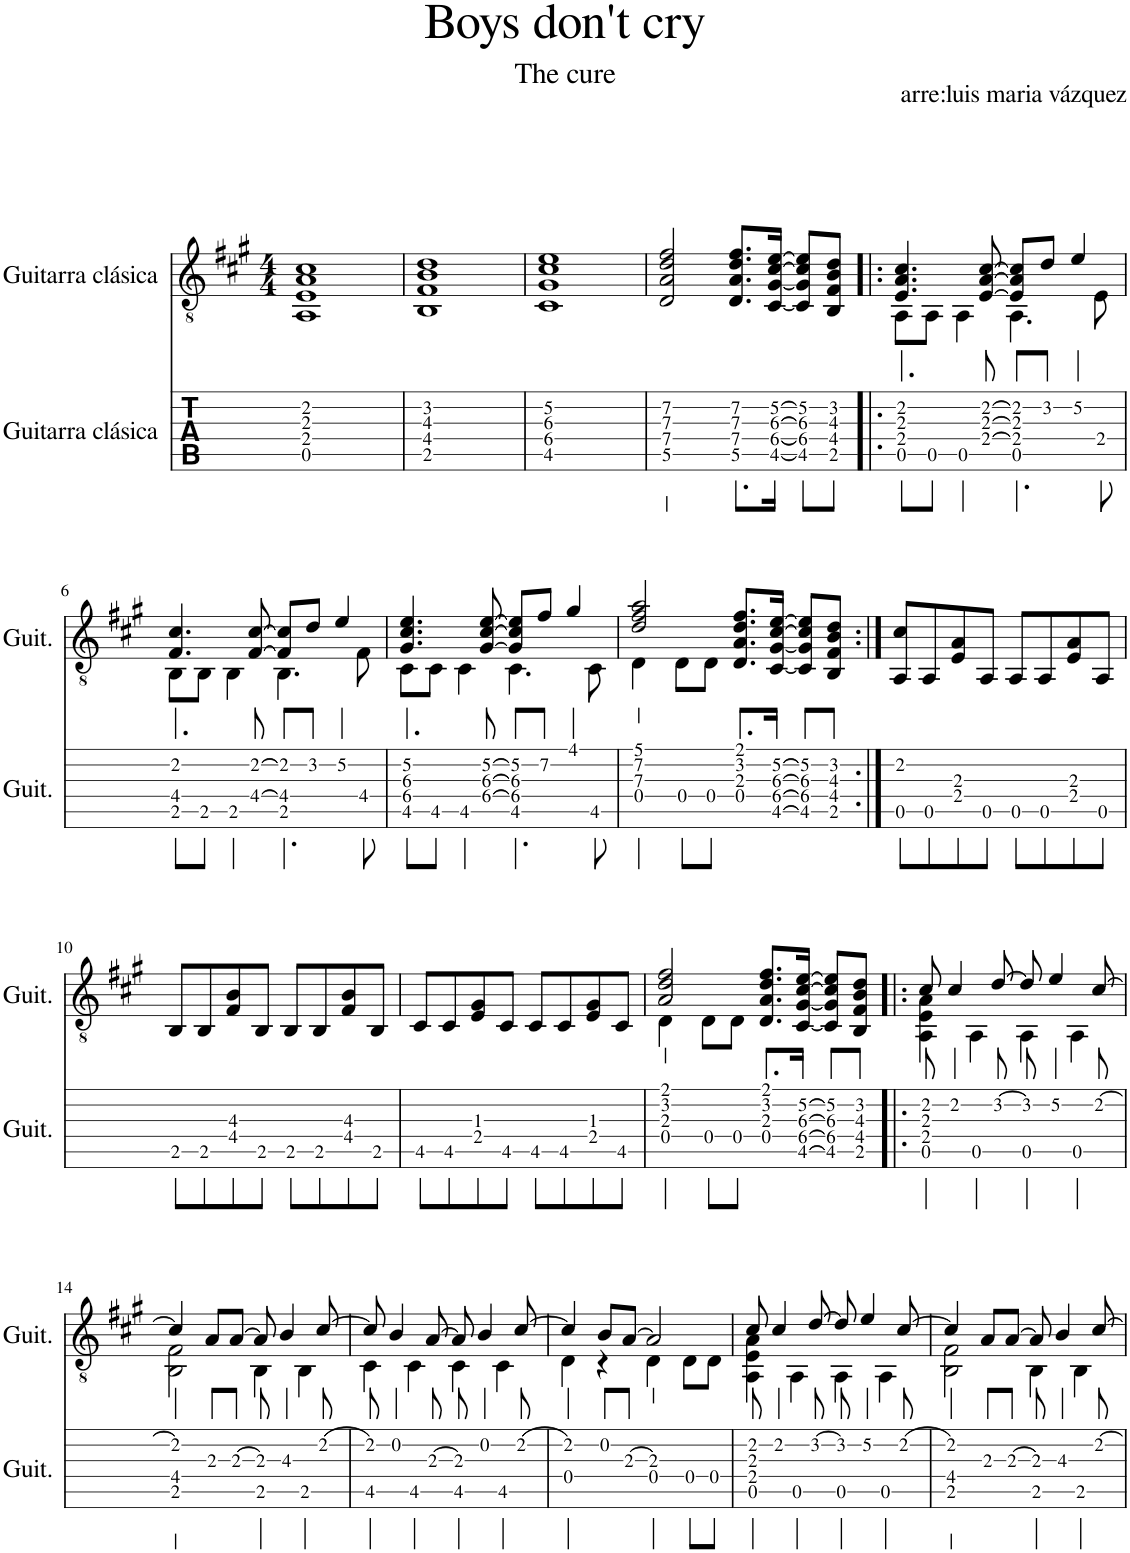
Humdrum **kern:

**kern	**kern
*part2	*part1
*staff2	*staff1
*I"Guitarra clásica	*I"Guitarra clásica
*I'Guit.	*I'Guit.
*stria6	*
*	*clefGv2
*k[f#c#g#]	*k[f#c#g#]
*M4/4	*M4/4
=1	=1
1AA 1E 1A 1c#	1AA 1E 1A 1c#
=2	=2
1BB 1F# 1B 1d	1BB 1F# 1B 1d
=3	=3
1C# 1G# 1c# 1e	1C# 1G# 1c# 1e
=4	=4
2D\ 2A\ 2d\ 2f#\	2D/ 2A/ 2d/ 2f#/
8.D\ 8.A\ 8.d\ 8.f#\L	8.D/ 8.A/ 8.d/ 8.f#/L
[16C#\ [16G#\ [16c#\ [16e\Jk	[16C#/ [16G#/ [16c#/ [16e/Jk
8C#\] 8G#\] 8c#\] 8e\]L	8C#/] 8G#/] 8c#/] 8e/]L
8BB\ 8F#\ 8B\ 8d\J	8BB/ 8F#/ 8B/ 8d/J
=5!|:	=5!|:
*^	*^
4.E/ 4.A/ 4.c#/	8AA\L	4.E/ 4.A/ 4.c#/	8AA\L
.	8AA\J	.	8AA\J
.	4AA\	.	4AA\
[8E/ [8A/ [8c#/	.	[8E/ [8A/ [8c#/	.
8E/] 8A/] 8c#/]L	4.AA\	8E/] 8A/] 8c#/]L	4.AA\
8d/J	.	8d/J	.
4e/	.	4e/	.
.	8E\	.	8E\
!!LO:LB:g=z	!!
=6	=6	=6	=6
4.F#/ 4.c#/	8BB\L	4.F#/ 4.c#/	8BB\L
.	8BB\J	.	8BB\J
.	4BB\	.	4BB\
[8F#/ [8c#/	.	[8F#/ [8c#/	.
8F#/] 8c#/]L	4.BB\	8F#/] 8c#/]L	4.BB\
8d/J	.	8d/J	.
4e/	.	4e/	.
.	8F#\	.	8F#\
=7	=7	=7	=7
4.G#/ 4.c#/ 4.e/	8C#\L	4.G#/ 4.c#/ 4.e/	8C#\L
.	8C#\J	.	8C#\J
.	4C#\	.	4C#\
[8G#/ [8c#/ [8e/	.	[8G#/ [8c#/ [8e/	.
8G#/] 8c#/] 8e/]L	4.C#\	8G#/] 8c#/] 8e/]L	4.C#\
8f#/J	.	8f#/J	.
4g#/	.	4g#/	.
.	8C#\	.	8C#\
=8	=8	=8	=8
2d/ 2f#/ 2a/	4D\	2d/ 2f#/ 2a/	4D\
.	8D\L	.	8D\L
.	8D\J	.	8D\J
8.D/ 8.A/ 8.d/ 8.f#/L	2ryy	8.D/ 8.A/ 8.d/ 8.f#/L	2ryy
[16C#/ [16G#/ [16c#/ [16e/Jk	.	[16C#/ [16G#/ [16c#/ [16e/Jk	.
8C#/] 8G#/] 8c#/] 8e/]L	.	8C#/] 8G#/] 8c#/] 8e/]L	.
8BB/ 8F#/ 8B/ 8d/J	.	8BB/ 8F#/ 8B/ 8d/J	.
*v	*v	*	*
*	*v	*v
=9:|!	=9:|!
8AA\ 8c#\L	8AA/ 8c#/L
8AA\	8AA/
8E\ 8A\	8E/ 8A/
8AA\J	8AA/J
8AA\L	8AA/L
8AA\	8AA/
8E\ 8A\	8E/ 8A/
8AA\J	8AA/J
!!LO:LB:g=z
=10	=10
8BB\L	8BB/L
8BB\	8BB/
8F#\ 8B\	8F#/ 8B/
8BB\J	8BB/J
8BB\L	8BB/L
8BB\	8BB/
8F#\ 8B\	8F#/ 8B/
8BB\J	8BB/J
=11	=11
8C#\L	8C#/L
8C#\	8C#/
8E\ 8G#\	8E/ 8G#/
8C#\J	8C#/J
8C#\L	8C#/L
8C#\	8C#/
8E\ 8G#\	8E/ 8G#/
8C#\J	8C#/J
=12	=12
*^	*^
2A/ 2d/ 2f#/	4D\	2A/ 2d/ 2f#/	4D\
.	8D\L	.	8D\L
.	8D\J	.	8D\J
8.D/ 8.A/ 8.d/ 8.f#/L	2ryy	8.D/ 8.A/ 8.d/ 8.f#/L	2ryy
[16C#/ [16G#/ [16c#/ [16e/Jk	.	[16C#/ [16G#/ [16c#/ [16e/Jk	.
8C#/] 8G#/] 8c#/] 8e/]L	.	8C#/] 8G#/] 8c#/] 8e/]L	.
8BB/ 8F#/ 8B/ 8d/J	.	8BB/ 8F#/ 8B/ 8d/J	.
=13!|:	=13!|:	=13!|:	=13!|:
8c#/	4AA\ 4E\ 4A\	8c#/	4AA\ 4E\ 4A\
4c#/	.	4c#/	.
.	4AA\	.	4AA\
[8d/	.	[8d/	.
8d/]	4AA\	8d/]	4AA\
4e/	.	4e/	.
.	4AA\	.	4AA\
[8c#/	.	[8c#/	.
!!LO:LB:g=z	!!
=14	=14	=14	=14
4c#/]	2BB\ 2F#\	4c#/]	2BB\ 2F#\
8A/L	.	8A/L	.
[8A/J	.	[8A/J	.
8A/]	4BB\	8A/]	4BB\
4B/	.	4B/	.
.	4BB\	.	4BB\
[8c#/	.	[8c#/	.
=15	=15	=15	=15
8c#/]	4C#\	8c#/]	4C#\
4B/	.	4B/	.
.	4C#\	.	4C#\
[8A/	.	[8A/	.
8A/]	4C#\	8A/]	4C#\
4B/	.	4B/	.
.	4C#\	.	4C#\
[8c#/	.	[8c#/	.
=16	=16	=16	=16
4c#/]	4D\	4c#/]	4D\
8B/L	4r	8B/L	4r
[8A/J	.	[8A/J	.
2A/]	4D\	2A/]	4D\
.	8D\L	.	8D\L
.	8D\J	.	8D\J
=17	=17	=17	=17
8c#/	4AA\ 4E\ 4A\	8c#/	4AA\ 4E\ 4A\
4c#/	.	4c#/	.
.	4AA\	.	4AA\
[8d/	.	[8d/	.
8d/]	4AA\	8d/]	4AA\
4e/	.	4e/	.
.	4AA\	.	4AA\
[8c#/	.	[8c#/	.
=18	=18	=18	=18
4c#/]	2BB\ 2F#\	4c#/]	2BB\ 2F#\
8A/L	.	8A/L	.
[8A/J	.	[8A/J	.
8A/]	4BB\	8A/]	4BB\
4B/	.	4B/	.
.	4BB\	.	4BB\
[8c#/	.	[8c#/	.
*v	*v	*	*
*	*v	*v
=	=
*-	*-
